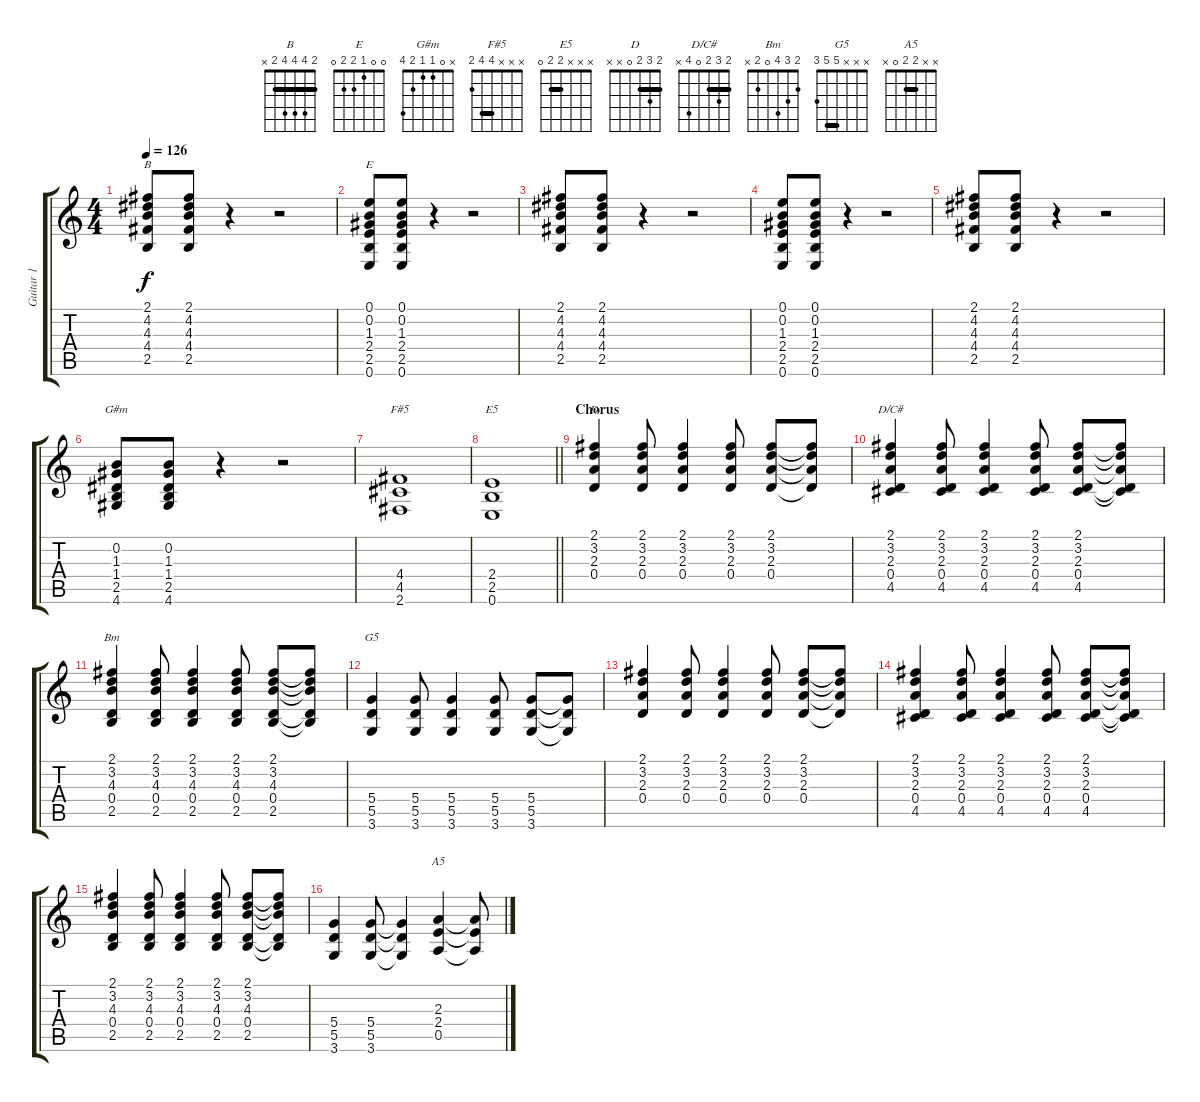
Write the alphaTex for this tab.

\track ("Guitar 1" "Guitar 1") {instrument overdrivenguitar}
\staff {score tabs}
\tuning (E4 B3 G3 D3 A2 E2) {hide}
\chord ("B" 2 4 4 4 2 x) {barre 2}
\chord ("E" 0 0 1 2 2 0)
\chord ("G#m" x 0 1 1 2 4)
\chord ("F#5" x x x 4 4 2) {barre 4}
\chord ("E5" x x x 2 2 0) {barre 2}
\chord ("D" 2 3 2 0 x x) {barre 2}
\chord ("D/C#" 2 3 2 0 4 x) {barre 2}
\chord ("Bm" 2 3 4 0 2 x)
\chord ("G5" x x x 5 5 3) {barre 5}
\chord ("A5" x x 2 2 0 x) {barre 2}
\ts (4 4)
\tempo 126
\clef g2
\ks c
(2.1 4.2 4.3 4.4 2.5).8{ch "B" dy f} (2.1 4.2 4.3 4.4 2.5).8 r.4 r.2 |
(0.1 0.2 1.3 2.4 2.5 0.6).8{ch "E"} (0.1 0.2 1.3 2.4 2.5 0.6).8 r.4 r.2 |
(2.1 4.2 4.3 4.4 2.5).8 (2.1 4.2 4.3 4.4 2.5).8 r.4 r.2 |
(0.1 0.2 1.3 2.4 2.5 0.6).8 (0.1 0.2 1.3 2.4 2.5 0.6).8 r.4 r.2 |
(2.1 4.2 4.3 4.4 2.5).8 (2.1 4.2 4.3 4.4 2.5).8 r.4 r.2 |
(0.2 1.3 1.4 2.5 4.6).8{ch "G#m"} (0.2 1.3 1.4 2.5 4.6).8 r.4 r.2 |
(4.4 4.5 2.6).1{ch "F#5"} |
\barLineRight lightlight
(2.4 2.5 0.6).1{ch "E5"} |
\section ("" "Chorus")
(2.1 3.2 2.3 0.4).4{ch "D"} (2.1 3.2 2.3 0.4).8 (2.1 3.2 2.3 0.4).4 (2.1 3.2 2.3 0.4).8 (2.1 3.2 2.3 0.4).8 (2.1{t} 3.2{t} 2.3{t} 0.4{t}).8 |
(2.1 3.2 2.3 0.4 4.5).4{ch "D/C#"} (2.1 3.2 2.3 0.4 4.5).8 (2.1 3.2 2.3 0.4 4.5).4 (2.1 3.2 2.3 0.4 4.5).8 (2.1 3.2 2.3 0.4 4.5).8 (2.1{t} 3.2{t} 2.3{t} 0.4{t} 4.5{t}).8 |
(2.1 3.2 4.3 0.4 2.5).4{ch "Bm"} (2.1 3.2 4.3 0.4 2.5).8 (2.1 3.2 4.3 0.4 2.5).4 (2.1 3.2 4.3 0.4 2.5).8 (2.1 3.2 4.3 0.4 2.5).8 (2.1{t} 3.2{t} 4.3{t} 0.4{t} 2.5{t}).8 |
(5.4 5.5 3.6).4{ch "G5"} (5.4 5.5 3.6).8 (5.4 5.5 3.6).4 (5.4 5.5 3.6).8 (5.4 5.5 3.6).8 (5.4{t} 5.5{t} 3.6{t}).8 |
(2.1 3.2 2.3 0.4).4 (2.1 3.2 2.3 0.4).8 (2.1 3.2 2.3 0.4).4 (2.1 3.2 2.3 0.4).8 (2.1 3.2 2.3 0.4).8 (2.1{t} 3.2{t} 2.3{t} 0.4{t}).8 |
(2.1 3.2 2.3 0.4 4.5).4 (2.1 3.2 2.3 0.4 4.5).8 (2.1 3.2 2.3 0.4 4.5).4 (2.1 3.2 2.3 0.4 4.5).8 (2.1 3.2 2.3 0.4 4.5).8 (2.1{t} 3.2{t} 2.3{t} 0.4{t} 4.5{t}).8 |
(2.1 3.2 4.3 0.4 2.5).4 (2.1 3.2 4.3 0.4 2.5).8 (2.1 3.2 4.3 0.4 2.5).4 (2.1 3.2 4.3 0.4 2.5).8 (2.1 3.2 4.3 0.4 2.5).8 (2.1{t} 3.2{t} 4.3{t} 0.4{t} 2.5{t}).8 |
(5.4 5.5 3.6).4 (5.4 5.5 3.6).8 (5.4{t} 5.5{t} 3.6{t}).4 (2.3 2.4 0.5).4{ch "A5"} (2.3{t} 2.4{t} 0.5{t}).8
